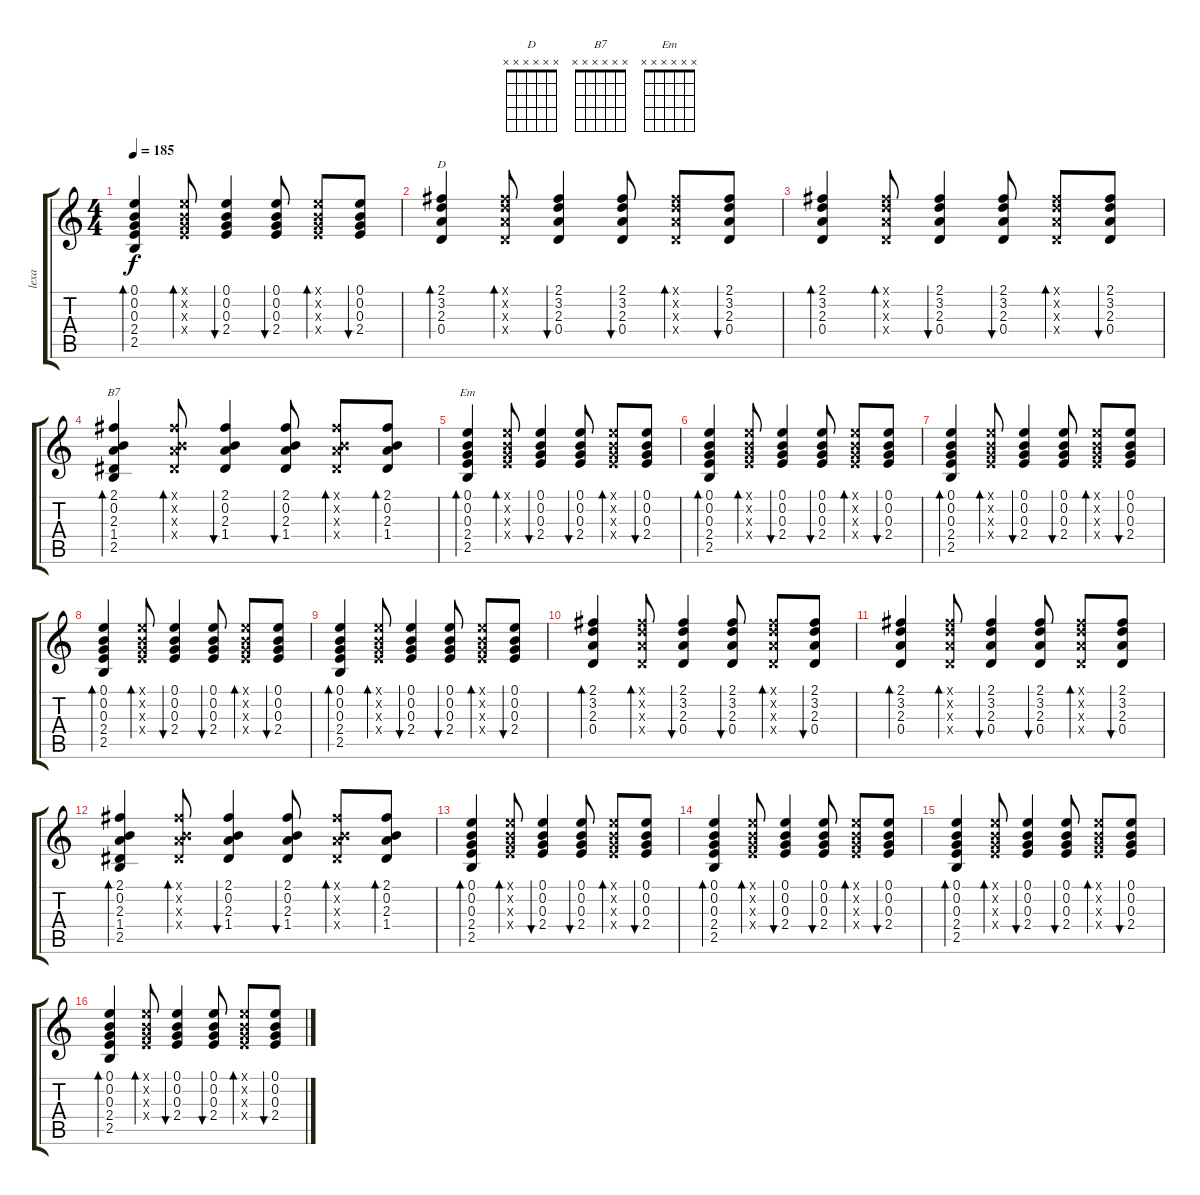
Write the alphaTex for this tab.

\track ("lexa" "lexa") {instrument acousticguitarsteel}
\staff {score tabs}
\tuning (E4 B3 G3 D3 A2 E2) {hide}
\chord ("D" x x x x x x)
\chord ("B7" x x x x x x)
\chord ("Em" x x x x x x)
\ts (4 4)
\tempo 185
\clef g2
\ks c
(0.1 0.2 0.3 2.4 2.5).4{bd 30 dy f} (0.1{x} 0.2{x} 0.3{x} 2.4{x}).8{bd 60} (0.1 0.2 0.3 2.4).4{bu 60} (0.1 0.2 0.3 2.4).8{bu 60} (0.1{x} 0.2{x} 0.3{x} 2.4{x}).8{bd 30} (0.1 0.2 0.3 2.4).8{bu 30} |
(2.1 3.2 2.3 0.4).4{bd 30 ch "D"} (2.1{x} 3.2{x} 2.3{x} 0.4{x}).8{bd 30} (2.1 3.2 2.3 0.4).4{bu 30} (2.1 3.2 2.3 0.4).8{bu 30} (2.1{x} 3.2{x} 2.3{x} 0.4{x}).8{bd 30} (2.1 3.2 2.3 0.4).8{bu 30} |
(2.1 3.2 2.3 0.4).4{bd 30} (2.1{x} 3.2{x} 2.3{x} 0.4{x}).8{bd 30} (2.1 3.2 2.3 0.4).4{bu 30} (2.1 3.2 2.3 0.4).8{bu 30} (2.1{x} 3.2{x} 2.3{x} 0.4{x}).8{bd 30} (2.1 3.2 2.3 0.4).8{bu 30} |
(2.1 0.2 2.3 1.4 2.5).4{bd 30 ch "B7"} (2.1{x} 0.2{x} 2.3{x} 1.4{x}).8{bd 30} (2.1 0.2 2.3 1.4).4{bu 30} (2.1 0.2 2.3 1.4).8{bu 30} (2.1{x} 0.2{x} 2.3{x} 1.4{x}).8{bd 30} (2.1 0.2 2.3 1.4).8{bd 30} |
(0.1 0.2 0.3 2.4 2.5).4{bd 30 ch "Em"} (0.1{x} 0.2{x} 0.3{x} 2.4{x}).8{bd 60} (0.1 0.2 0.3 2.4).4{bu 60} (0.1 0.2 0.3 2.4).8{bu 60} (0.1{x} 0.2{x} 0.3{x} 2.4{x}).8{bd 30} (0.1 0.2 0.3 2.4).8{bu 30} |
(0.1 0.2 0.3 2.4 2.5).4{bd 30} (0.1{x} 0.2{x} 0.3{x} 2.4{x}).8{bd 60} (0.1 0.2 0.3 2.4).4{bu 60} (0.1 0.2 0.3 2.4).8{bu 60} (0.1{x} 0.2{x} 0.3{x} 2.4{x}).8{bd 30} (0.1 0.2 0.3 2.4).8{bu 30} |
(0.1 0.2 0.3 2.4 2.5).4{bd 30} (0.1{x} 0.2{x} 0.3{x} 2.4{x}).8{bd 60} (0.1 0.2 0.3 2.4).4{bu 60} (0.1 0.2 0.3 2.4).8{bu 60} (0.1{x} 0.2{x} 0.3{x} 2.4{x}).8{bd 30} (0.1 0.2 0.3 2.4).8{bu 30} |
(0.1 0.2 0.3 2.4 2.5).4{bd 30} (0.1{x} 0.2{x} 0.3{x} 2.4{x}).8{bd 60} (0.1 0.2 0.3 2.4).4{bu 60} (0.1 0.2 0.3 2.4).8{bu 60} (0.1{x} 0.2{x} 0.3{x} 2.4{x}).8{bd 30} (0.1 0.2 0.3 2.4).8{bu 30} |
(0.1 0.2 0.3 2.4 2.5).4{bd 30} (0.1{x} 0.2{x} 0.3{x} 2.4{x}).8{bd 60} (0.1 0.2 0.3 2.4).4{bu 60} (0.1 0.2 0.3 2.4).8{bu 60} (0.1{x} 0.2{x} 0.3{x} 2.4{x}).8{bd 30} (0.1 0.2 0.3 2.4).8{bu 30} |
(2.1 3.2 2.3 0.4).4{bd 30} (2.1{x} 3.2{x} 2.3{x} 0.4{x}).8{bd 30} (2.1 3.2 2.3 0.4).4{bu 30} (2.1 3.2 2.3 0.4).8{bu 30} (2.1{x} 3.2{x} 2.3{x} 0.4{x}).8{bd 30} (2.1 3.2 2.3 0.4).8{bu 30} |
(2.1 3.2 2.3 0.4).4{bd 30} (2.1{x} 3.2{x} 2.3{x} 0.4{x}).8{bd 30} (2.1 3.2 2.3 0.4).4{bu 30} (2.1 3.2 2.3 0.4).8{bu 30} (2.1{x} 3.2{x} 2.3{x} 0.4{x}).8{bd 30} (2.1 3.2 2.3 0.4).8{bu 30} |
(2.1 0.2 2.3 1.4 2.5).4{bd 30} (2.1{x} 0.2{x} 2.3{x} 1.4{x}).8{bd 30} (2.1 0.2 2.3 1.4).4{bu 30} (2.1 0.2 2.3 1.4).8{bu 30} (2.1{x} 0.2{x} 2.3{x} 1.4{x}).8{bd 30} (2.1 0.2 2.3 1.4).8{bd 30} |
(0.1 0.2 0.3 2.4 2.5).4{bd 30} (0.1{x} 0.2{x} 0.3{x} 2.4{x}).8{bd 60} (0.1 0.2 0.3 2.4).4{bu 60} (0.1 0.2 0.3 2.4).8{bu 60} (0.1{x} 0.2{x} 0.3{x} 2.4{x}).8{bd 30} (0.1 0.2 0.3 2.4).8{bu 30} |
(0.1 0.2 0.3 2.4 2.5).4{bd 30} (0.1{x} 0.2{x} 0.3{x} 2.4{x}).8{bd 60} (0.1 0.2 0.3 2.4).4{bu 60} (0.1 0.2 0.3 2.4).8{bu 60} (0.1{x} 0.2{x} 0.3{x} 2.4{x}).8{bd 30} (0.1 0.2 0.3 2.4).8{bu 30} |
(0.1 0.2 0.3 2.4 2.5).4{bd 30} (0.1{x} 0.2{x} 0.3{x} 2.4{x}).8{bd 60} (0.1 0.2 0.3 2.4).4{bu 60} (0.1 0.2 0.3 2.4).8{bu 60} (0.1{x} 0.2{x} 0.3{x} 2.4{x}).8{bd 30} (0.1 0.2 0.3 2.4).8{bu 30} |
(0.1 0.2 0.3 2.4 2.5).4{bd 30} (0.1{x} 0.2{x} 0.3{x} 2.4{x}).8{bd 60} (0.1 0.2 0.3 2.4).4{bu 60} (0.1 0.2 0.3 2.4).8{bu 60} (0.1{x} 0.2{x} 0.3{x} 2.4{x}).8{bd 30} (0.1 0.2 0.3 2.4).8{bu 30}
